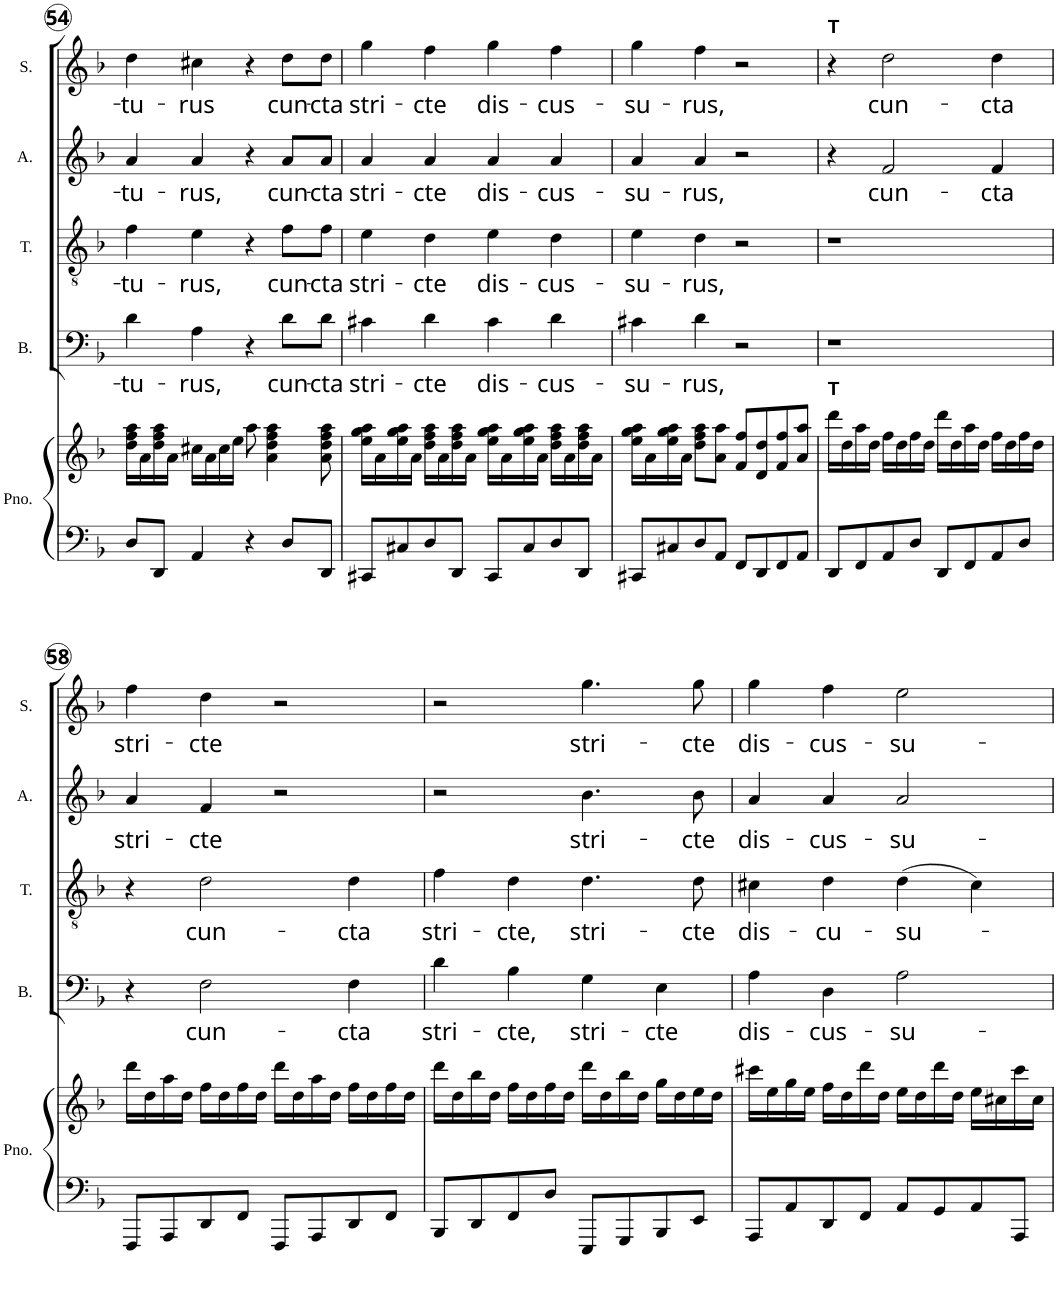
**kern	**kern	**kern	**text	**kern	**text	**kern	**text	**kern	**text
*part5	*part5	*part4	*part4	*part3	*part3	*part2	*part2	*part1	*part1
*staff6	*staff5	*staff4	*staff4	*staff3	*staff3	*staff2	*staff2	*staff1	*staff1
*I"Piano	*	*I"Bass	*	*I"Tenor	*	*I"Alto	*	*I"Soprano	*
*I'Pno.	*	*I'B.	*	*I'T.	*	*I'A.	*	*I'S.	*
!!LO:PB:g=z
*clefF4	*clefG2	*clefF4	*	*clefGv2	*	*clefG2	*	*clefG2	*
*k[b-]	*k[b-]	*k[b-]	*	*k[b-]	*	*k[b-]	*	*k[b-]	*
*F:	*F:	*F:	*	*F:	*	*F:	*	*F:	*
*M4/4	*M4/4	*M4/4	*	*M4/4	*	*M4/4	*	*M4/4	*
*met(c)	*met(c)	*met(c)	*	*met(c)	*	*met(c)	*	*met(c)	*
=54	=54	=54	=54	=54	=54	=54	=54	=54	=54
!	!	!	!LO:LY:b	!	!LO:LY:b	!	!LO:LY:b	!	!LO:LY:b
8D/L	16dd\ 16ff\ 16aa\LL	4d\	-tu-	4f\	-tu-	4a/	-tu-	4dd\	-tu-
.	16a\	.	.	.	.	.	.	.	.
8DD/J	16dd\ 16ff\ 16aa\	.	.	.	.	.	.	.	.
.	16a\JJ	.	.	.	.	.	.	.	.
!	!	!	!LO:LY:b	!	!LO:LY:b	!	!LO:LY:b	!	!LO:LY:b
4AA/	16cc#X\LL	4A\	-rus,	4e\	-rus,	4a/	-rus,	4cc#X\	-rus
.	16a\	.	.	.	.	.	.	.	.
.	16cc#\	.	.	.	.	.	.	.	.
.	16ee\JJ	.	.	.	.	.	.	.	.
4r	8aa\	4r	.	4r	.	4r	.	4r	.
.	4a\ 4dd\ 4ff\ 4aa\	.	.	.	.	.	.	.	.
!	!	!	!LO:LY:b	!	!LO:LY:b	!	!LO:LY:b	!	!LO:LY:b
8D/L	.	8d\L	cun-	8f\L	cun-	8a/L	cun-	8dd\L	cun-
!	!	!	!LO:LY:b	!	!LO:LY:b	!	!LO:LY:b	!	!LO:LY:b
8DD/J	8a\ 8dd\ 8ff\ 8aa\	8d\J	-cta	8f\J	-cta	8a/J	-cta	8dd\J	-cta
=55	=55	=55	=55	=55	=55	=55	=55	=55	=55
!	!	!	!LO:LY:b	!	!LO:LY:b	!	!LO:LY:b	!	!LO:LY:b
8CC#X/L	16ee\ 16gg\ 16aa\LL	4c#X\	stri-	4e\	stri-	4a/	stri-	4gg\	stri-
.	16a\	.	.	.	.	.	.	.	.
8C#X/	16ee\ 16gg\ 16aa\	.	.	.	.	.	.	.	.
.	16a\JJ	.	.	.	.	.	.	.	.
!	!	!	!LO:LY:b	!	!LO:LY:b	!	!LO:LY:b	!	!LO:LY:b
8D/	16dd\ 16ff\ 16aa\LL	4d\	-cte	4d\	-cte	4a/	-cte	4ff\	-cte
.	16a\	.	.	.	.	.	.	.	.
8DD/J	16dd\ 16ff\ 16aa\	.	.	.	.	.	.	.	.
.	16a\JJ	.	.	.	.	.	.	.	.
!	!	!	!LO:LY:b	!	!LO:LY:b	!	!LO:LY:b	!	!LO:LY:b
8CC#/L	16ee\ 16gg\ 16aa\LL	4c#\	dis-	4e\	dis-	4a/	dis-	4gg\	dis-
.	16a\	.	.	.	.	.	.	.	.
8C#/	16ee\ 16gg\ 16aa\	.	.	.	.	.	.	.	.
.	16a\JJ	.	.	.	.	.	.	.	.
!	!	!	!LO:LY:b	!	!LO:LY:b	!	!LO:LY:b	!	!LO:LY:b
8D/	16dd\ 16ff\ 16aa\LL	4d\	-cus-	4d\	-cus-	4a/	-cus-	4ff\	-cus-
.	16a\	.	.	.	.	.	.	.	.
8DD/J	16dd\ 16ff\ 16aa\	.	.	.	.	.	.	.	.
.	16a\JJ	.	.	.	.	.	.	.	.
=56	=56	=56	=56	=56	=56	=56	=56	=56	=56
!	!	!	!LO:LY:b	!	!LO:LY:b	!	!LO:LY:b	!	!LO:LY:b
8CC#X/L	16ee\ 16gg\ 16aa\LL	4c#X\	-su-	4e\	-su-	4a/	-su-	4gg\	-su-
.	16a\	.	.	.	.	.	.	.	.
8C#X/	16ee\ 16gg\ 16aa\	.	.	.	.	.	.	.	.
.	16a\JJ	.	.	.	.	.	.	.	.
!	!	!	!LO:LY:b	!	!LO:LY:b	!	!LO:LY:b	!	!LO:LY:b
8D/	8dd\ 8ff\ 8aa\L	4d\	-rus,	4d\	-rus,	4a/	-rus,	4ff\	-rus,
8AA/J	8a\ 8aa\J	.	.	.	.	.	.	.	.
8FF/L	8f/ 8ff/L	2r	.	2r	.	2r	.	2r	.
8DD/	8d/ 8dd/	.	.	.	.	.	.	.	.
8FF/	8f/ 8ff/	.	.	.	.	.	.	.	.
8AA/J	8a/ 8aa/J	.	.	.	.	.	.	.	.
=57	=57	=57	=57	=57	=57	=57	=57	=57	=57
!	!	!	!	!	!	!	!	!LO:TX:a:B:t=T	!
!	!	!LO:TX:b:B:t=T	!	!	!	!	!	!	!
8DD/L	16ddd\LL	1r	.	1r	.	4r	.	4r	.
.	16dd\	.	.	.	.	.	.	.	.
8FF/	16aa\	.	.	.	.	.	.	.	.
.	16dd\JJ	.	.	.	.	.	.	.	.
!	!	!	!	!	!	!	!LO:LY:b	!	!LO:LY:b
8AA/	16ff\LL	.	.	.	.	2f/	cun-	2dd\	cun-
.	16dd\	.	.	.	.	.	.	.	.
8D/J	16ff\	.	.	.	.	.	.	.	.
.	16dd\JJ	.	.	.	.	.	.	.	.
8DD/L	16ddd\LL	.	.	.	.	.	.	.	.
.	16dd\	.	.	.	.	.	.	.	.
8FF/	16aa\	.	.	.	.	.	.	.	.
.	16dd\JJ	.	.	.	.	.	.	.	.
!	!	!	!	!	!	!	!LO:LY:b	!	!LO:LY:b
8AA/	16ff\LL	.	.	.	.	4f/	-cta	4dd\	-cta
.	16dd\	.	.	.	.	.	.	.	.
8D/J	16ff\	.	.	.	.	.	.	.	.
.	16dd\JJ	.	.	.	.	.	.	.	.
!!LO:LB:g=z
=58	=58	=58	=58	=58	=58	=58	=58	=58	=58
!	!	!	!	!	!	!	!LO:LY:b	!	!LO:LY:b
8FFF/L	16ddd\LL	4r	.	4r	.	4a/	stri-	4ff\	stri-
.	16dd\	.	.	.	.	.	.	.	.
8AAA/	16aa\	.	.	.	.	.	.	.	.
.	16dd\JJ	.	.	.	.	.	.	.	.
!	!	!	!LO:LY:b	!	!LO:LY:b	!	!LO:LY:b	!	!LO:LY:b
8DD/	16ff\LL	2F\	cun-	2d\	cun-	4f/	-cte	4dd\	-cte
.	16dd\	.	.	.	.	.	.	.	.
8FF/J	16ff\	.	.	.	.	.	.	.	.
.	16dd\JJ	.	.	.	.	.	.	.	.
8FFF/L	16ddd\LL	.	.	.	.	2r	.	2r	.
.	16dd\	.	.	.	.	.	.	.	.
8AAA/	16aa\	.	.	.	.	.	.	.	.
.	16dd\JJ	.	.	.	.	.	.	.	.
!	!	!	!LO:LY:b	!	!LO:LY:b	!	!	!	!
8DD/	16ff\LL	4F\	-cta	4d\	-cta	.	.	.	.
.	16dd\	.	.	.	.	.	.	.	.
8FF/J	16ff\	.	.	.	.	.	.	.	.
.	16dd\JJ	.	.	.	.	.	.	.	.
=59	=59	=59	=59	=59	=59	=59	=59	=59	=59
!	!	!	!LO:LY:b	!	!LO:LY:b	!	!	!	!
8BBB-/L	16ddd\LL	4d\	stri-	4f\	stri-	2r	.	2r	.
.	16dd\	.	.	.	.	.	.	.	.
8DD/	16bb-\	.	.	.	.	.	.	.	.
.	16dd\JJ	.	.	.	.	.	.	.	.
!	!	!	!LO:LY:b	!	!LO:LY:b	!	!	!	!
8FF/	16ff\LL	4B-\	-cte,	4d\	-cte,	.	.	.	.
.	16dd\	.	.	.	.	.	.	.	.
8D/J	16ff\	.	.	.	.	.	.	.	.
.	16dd\JJ	.	.	.	.	.	.	.	.
!	!	!	!LO:LY:b	!	!LO:LY:b	!	!LO:LY:b	!	!LO:LY:b
8EEE/L	16ddd\LL	4G\	stri-	4.d\	stri-	4.b-\	stri-	4.gg\	stri-
.	16dd\	.	.	.	.	.	.	.	.
8GGG/	16bb-\	.	.	.	.	.	.	.	.
.	16dd\JJ	.	.	.	.	.	.	.	.
!	!	!	!LO:LY:b	!	!	!	!	!	!
8BBB-/	16gg\LL	4E\	-cte	.	.	.	.	.	.
.	16dd\	.	.	.	.	.	.	.	.
!	!	!	!	!	!LO:LY:b	!	!LO:LY:b	!	!LO:LY:b
8EE/J	16ee\	.	.	8d\	-cte	8b-\	-cte	8gg\	-cte
.	16dd\JJ	.	.	.	.	.	.	.	.
=60	=60	=60	=60	=60	=60	=60	=60	=60	=60
!	!	!	!LO:LY:b	!	!LO:LY:b	!	!LO:LY:b	!	!LO:LY:b
8AAA/L	16ccc#X\LL	4A\	dis-	4c#X\	dis-	4a/	dis-	4gg\	dis-
.	16ee\	.	.	.	.	.	.	.	.
8AA/	16gg\	.	.	.	.	.	.	.	.
.	16ee\JJ	.	.	.	.	.	.	.	.
!	!	!	!LO:LY:b	!	!LO:LY:b	!	!LO:LY:b	!	!LO:LY:b
8DD/	16ff\LL	4D\	-cus-	4d\	-cu-	4a/	-cus-	4ff\	-cus-
.	16dd\	.	.	.	.	.	.	.	.
8FF/J	16ddd\	.	.	.	.	.	.	.	.
.	16dd\JJ	.	.	.	.	.	.	.	.
!	!	!	!LO:LY:b	!	!LO:LY:b	!	!LO:LY:b	!	!LO:LY:b
8AA/L	16ee\LL	2A\	-su-	(>4d\	-su-	2a/	-su-	2ee\	-su-
.	16dd\	.	.	.	.	.	.	.	.
8GG/	16ddd\	.	.	.	.	.	.	.	.
.	16dd\JJ	.	.	.	.	.	.	.	.
8AA/	16ee\LL	.	.	4c#\)	.	.	.	.	.
.	16cc#X\	.	.	.	.	.	.	.	.
8AAA/J	16ccc#\	.	.	.	.	.	.	.	.
.	16cc#\JJ	.	.	.	.	.	.	.	.
=	=	=	=	=	=	=	=	=	=
*-	*-	*-	*-	*-	*-	*-	*-	*-	*-
